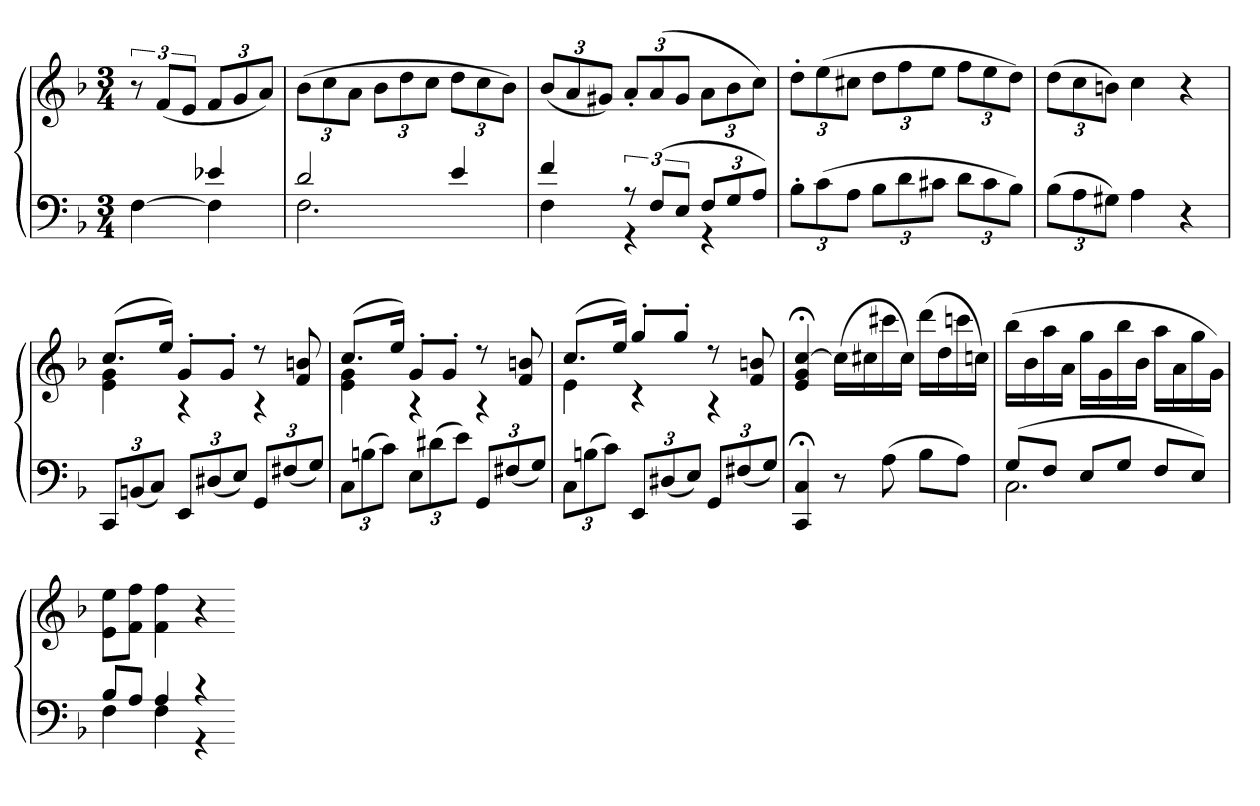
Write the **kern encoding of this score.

**kern	**kern
*part1	*part1
*staff2	*staff1
*clefF4	*clefG2
*k[b-]	*k[b-]
*M3/4	*M3/4
=	=
*^	*
[4F	4ryy	12r
.	.	(12fL
.	.	12eJ
4e-X	4F]	12fL
.	.	12g
.	.	12aJ)
=	=	=
2d	2.F	(12b-L
.	.	12cc
.	.	12aJ
.	.	12b-L
.	.	12dd
.	.	12ccJ
4e	.	12ddL
.	.	12cc
.	.	12b-J)
=	=	=
4f	4F	(12b-L
.	.	12a
.	.	12g#XJ)
12r	4r	12a'L
(12FL	.	(12a
12EJ	.	12g#J
12FL	4r	12aL
12G	.	12b-
12AJ)	.	12ccJ)
*v	*v	*
=	=
12B-'L	12dd'L
(12c	(12ee
12AJ	12cc#XJ
12B-L	12ddL
12d	12ff
12c#XJ	12eeJ
12dL	12ffL
12c#	12ee
12B-J)	12ddJ)
=	=
(12B-L	(12ddL
12A	12cc
12G#XJ)	12bnJ)
4A	4cc
4r	4r
=	=
*	*^
12CCL	(8.ccL	4e 4g
(12BBn	.	.
12CJ)	.	.
.	16eeJk)	.
12EEL	8g'L	4r
(12D#X	.	.
.	8g'J	.
12EJ)	.	.
12GGL	8r	4r
(12F#X	.	.
.	8f 8bn	.
12GJ)	.	.
=	=	=
12CL	(8.ccL	4e 4g
(12Bn	.	.
12cJ)	.	.
.	16eeJk)	.
12EL	8g'L	4r
(12d#X	.	.
.	8g'J	.
12eJ)	.	.
12GGL	8r	4r
(12F#X	.	.
.	8f 8bn	.
12GJ)	.	.
=	=	=
12CL	(8.ccL	4e
(12Bn	.	.
12cJ)	.	.
.	16eeJk)	.
12EEL	8gg'L	4r
(12D#X	.	.
.	8gg'J	.
12EJ)	.	.
12GGL	8r	4r
(12F#X	.	.
.	8f 8bn	.
12GJ)	.	.
*	*v	*v
=	=
4CC;< 4C;<	4e;< 4g;< [4cc;<
8r	(16ccLL]
.	16cc#X
(8A	16ccc#X
.	16cc#JJ)
8B-L	(16dddLL
.	16dd
8AJ)	16cccn
.	16ccnJJ)
=	=
*^	*
(8GL	2.C	(16bb-LL
.	.	16b-
8FJ	.	16aa
.	.	16aJJ
8EL	.	16ggLL
.	.	16g
8GJ	.	16bb-
.	.	16b-JJ
8FL	.	16aaLL
.	.	16a
8EJ)	.	16gg
.	.	16gJJ)
=	=	=
8B-L	4F	8e 8eeL
8AJ	.	8f 8ffJ
4A	4F	4f 4ff
4r	4r	4r
*v	*v	*
=-	=-
*-	*-
